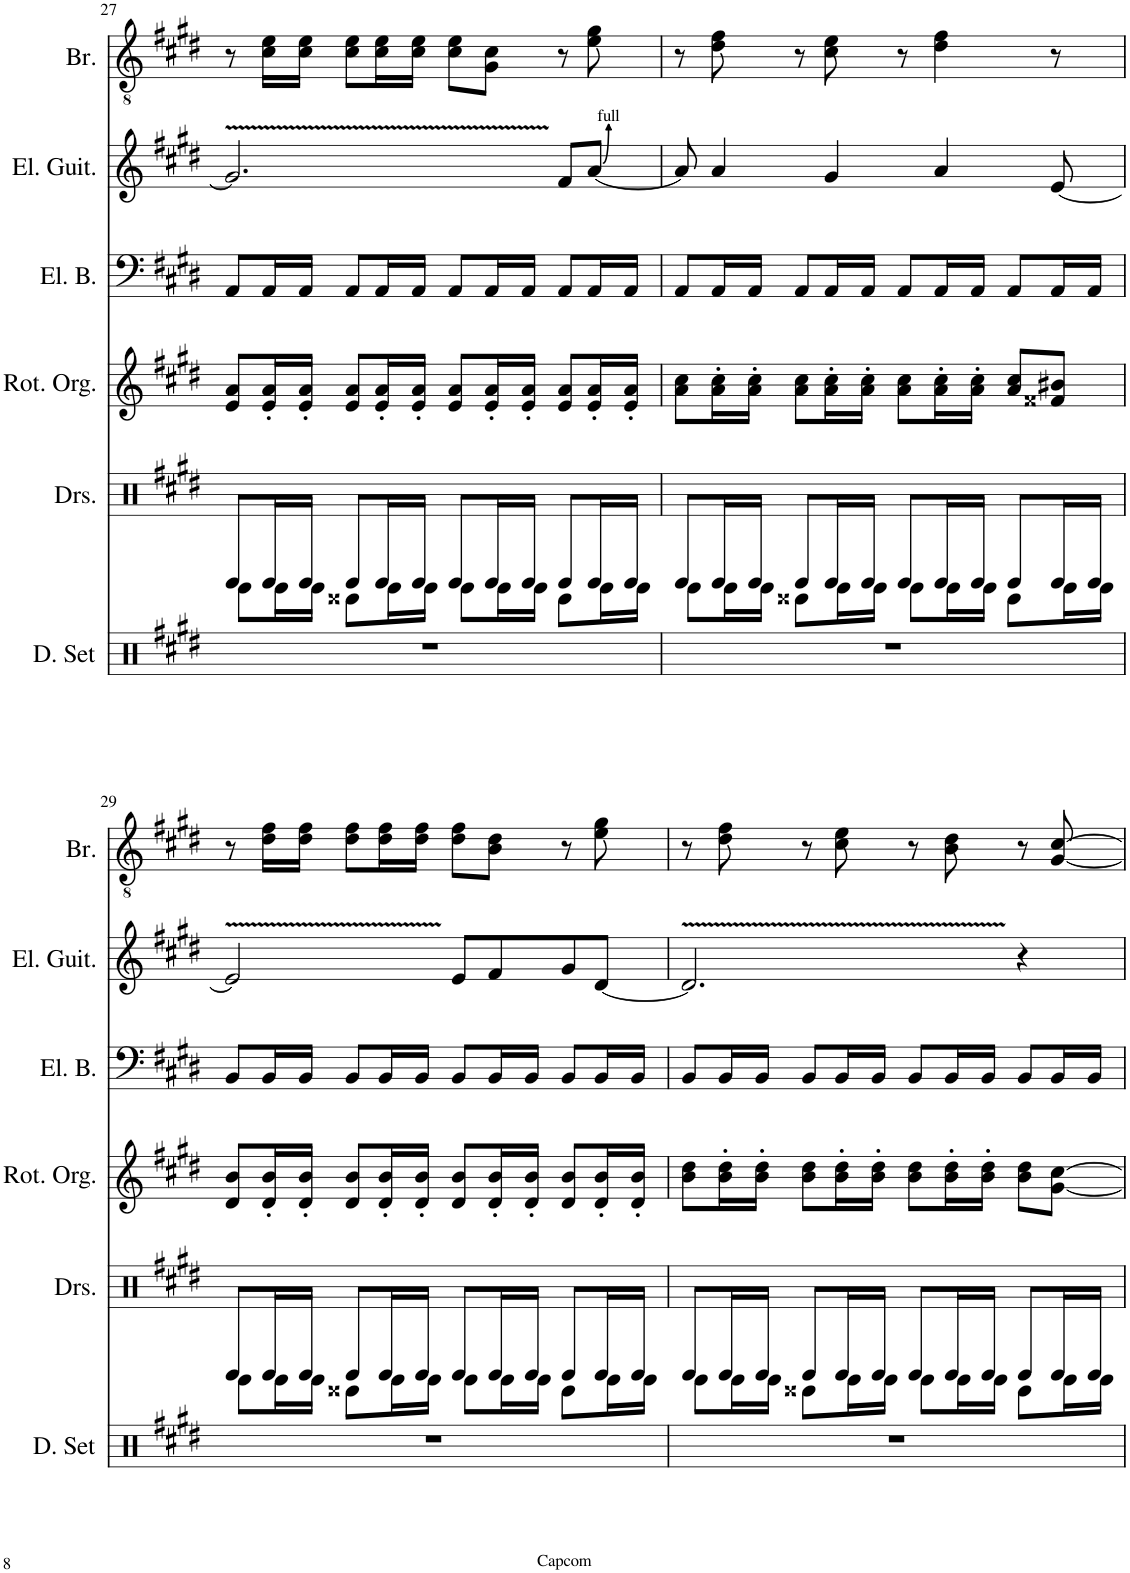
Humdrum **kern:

**kern	**kern	**kern	**kern	**kern	**kern
*part6	*part5	*part4	*part3	*part2	*part1
*staff6	*staff5	*staff4	*staff3	*staff2	*staff1
*I"ドラムセット	*I"ドラムセット	*I"ロータリーオルガン	*I"エレキベース	*I"エレキギター	*I"金管楽器
!!LO:PB:g=z
*clefX	*clefX	*clefG2	*clefF4	*clefG2	*clefGv2
*	*	*	*Trd7c12	*	*
*k[f#c#g#d#]	*k[f#c#g#d#]	*k[f#c#g#d#]	*k[f#c#g#d#]	*k[f#c#g#d#]	*k[f#c#g#d#]
*M4/4	*M4/4	*M4/4	*M4/4	*M4/4	*M4/4
=27	=27	=27	=27	=27	=27
*	*^	*	*	*	*
1r	8FF/L	8EE\L	8e/ 8a/L	8AA/L	2.g#/]	8r
.	16FF/L	16EE\L	16e/' 16a/'L	16AA/L	.	16c#\ 16e\LL
.	16FF/JJ	16EE\JJ	16e/' 16a/'JJ	16AA/JJ	.	16c#\ 16e\JJ
.	8FF/L	8CC##X\L	8e/ 8a/L	8AA/L	.	8c#\ 8e\L
.	16FF/L	16EE\L	16e/' 16a/'L	16AA/L	.	16c#\ 16e\L
.	16FF/JJ	16EE\JJ	16e/' 16a/'JJ	16AA/JJ	.	16c#\ 16e\JJ
.	8FF/L	8EE\L	8e/ 8a/L	8AA/L	.	8c#\ 8e\L
.	16FF/L	16EE\L	16e/' 16a/'L	16AA/L	.	8G#\ 8c#\J
.	16FF/JJ	16EE\JJ	16e/' 16a/'JJ	16AA/JJ	.	.
.	8FF/L	8CC\L	8e/ 8a/L	8AA/L	8f#/L	8r
.	16FF/L	16EE\L	16e/' 16a/'L	16AA/L	[8a/J	8e\ 8g#\
.	16FF/JJ	16EE\JJ	16e/' 16a/'JJ	16AA/JJ	.	.
=28	=28	=28	=28	=28	=28	=28
1r	8FF/L	8EE\L	8a\ 8cc#\L	8AA/L	8a/]	8r
.	16FF/L	16EE\L	16a\' 16cc#\'L	16AA/L	4a/	8d#\ 8f#\
.	16FF/JJ	16EE\JJ	16a\' 16cc#\'JJ	16AA/JJ	.	.
.	8FF/L	8CC##X\L	8a\ 8cc#\L	8AA/L	.	8r
.	16FF/L	16EE\L	16a\' 16cc#\'L	16AA/L	4g#/	8c#\ 8e\
.	16FF/JJ	16EE\JJ	16a\' 16cc#\'JJ	16AA/JJ	.	.
.	8FF/L	8EE\L	8a\ 8cc#\L	8AA/L	.	8r
.	16FF/L	16EE\L	16a\' 16cc#\'L	16AA/L	4a/	4d#\ 4f#\
.	16FF/JJ	16EE\JJ	16a\' 16cc#\'JJ	16AA/JJ	.	.
.	8FF/L	8CC\L	8a/ 8cc#/L	8AA/L	.	.
.	16FF/L	16EE\L	8f##X/ 8b#X/J	16AA/L	[8e/	8r
.	16FF/JJ	16EE\JJ	.	16AA/JJ	.	.
!!LO:LB:g=z
=29	=29	=29	=29	=29	=29	=29
1r	8FF/L	8EE\L	8d#/ 8b/L	8BB/L	2e/]	8r
.	16FF/L	16EE\L	16d#/' 16b/'L	16BB/L	.	16d#\ 16f#\LL
.	16FF/JJ	16EE\JJ	16d#/' 16b/'JJ	16BB/JJ	.	16d#\ 16f#\JJ
.	8FF/L	8CC##X\L	8d#/ 8b/L	8BB/L	.	8d#\ 8f#\L
.	16FF/L	16EE\L	16d#/' 16b/'L	16BB/L	.	16d#\ 16f#\L
.	16FF/JJ	16EE\JJ	16d#/' 16b/'JJ	16BB/JJ	.	16d#\ 16f#\JJ
.	8FF/L	8EE\L	8d#/ 8b/L	8BB/L	8e/L	8d#\ 8f#\L
.	16FF/L	16EE\L	16d#/' 16b/'L	16BB/L	8f#/	8B\ 8d#\J
.	16FF/JJ	16EE\JJ	16d#/' 16b/'JJ	16BB/JJ	.	.
.	8FF/L	8CC\L	8d#/ 8b/L	8BB/L	8g#/	8r
.	16FF/L	16EE\L	16d#/' 16b/'L	16BB/L	[8d#/J	8e\ 8g#\
.	16FF/JJ	16EE\JJ	16d#/' 16b/'JJ	16BB/JJ	.	.
=30	=30	=30	=30	=30	=30	=30
1r	8FF/L	8EE\L	8b\ 8dd#\L	8BB/L	2.d#/]	8r
.	16FF/L	16EE\L	16b\' 16dd#\'L	16BB/L	.	8d#\ 8f#\
.	16FF/JJ	16EE\JJ	16b\' 16dd#\'JJ	16BB/JJ	.	.
.	8FF/L	8CC##X\L	8b\ 8dd#\L	8BB/L	.	8r
.	16FF/L	16EE\L	16b\' 16dd#\'L	16BB/L	.	8c#\ 8e\
.	16FF/JJ	16EE\JJ	16b\' 16dd#\'JJ	16BB/JJ	.	.
.	8FF/L	8EE\L	8b\ 8dd#\L	8BB/L	.	8r
.	16FF/L	16EE\L	16b\' 16dd#\'L	16BB/L	.	8B\ 8d#\
.	16FF/JJ	16EE\JJ	16b\' 16dd#\'JJ	16BB/JJ	.	.
.	8FF/L	8CC\L	8b\ 8dd#\L	8BB/L	4r	8r
.	16FF/L	16EE\L	[8g#\ [8cc#\J	16BB/L	.	[8G#/ [8c#/
.	16FF/JJ	16EE\JJ	.	16BB/JJ	.	.
*	*v	*v	*	*	*	*
=	=	=	=	=	=
*-	*-	*-	*-	*-	*-
